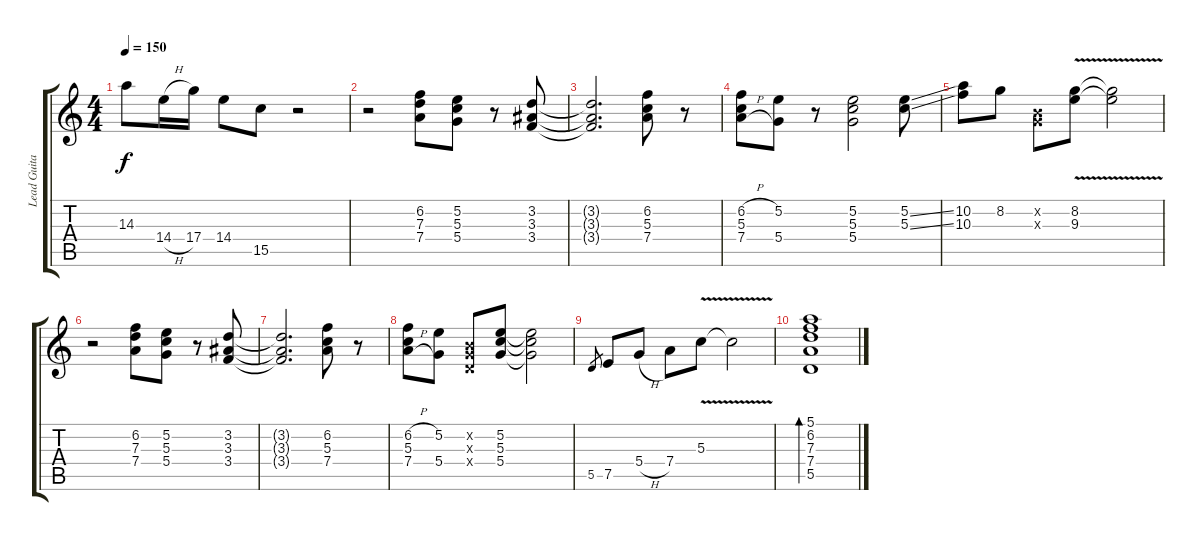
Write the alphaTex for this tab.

\track ("Lead Guitar" "Lead Guita") {instrument electricguitarjazz}
\staff {score tabs}
\tuning (E4 B3 G3 D3 A2 E2) {hide}
\ts (4 4)
\tempo 150
\clef g2
\ks c
14.3.8{dy f} 14.4{h}.16 17.4.16 14.4.8 15.5.8 r.2 |
r.2 (6.2 7.3 7.4).8 (5.2 5.3 5.4).8 r.8 (3.2 3.3 3.4).8 |
(3.2{t} 3.3{t} 3.4{t}).2{d} (6.2 5.3 7.4).8 r.8 |
(6.2{h} 5.3 7.4{h}).8 (5.2 5.4).8 r.8 (5.2 5.3 5.4).2 (5.2{ss} 5.3{ss}).8 |
(10.2 10.3).8 8.2.8 (0.2{x} 0.3{x}).8 (8.2{v} 9.3{v}).8 (8.2{t} 9.3{t}).2 |
r.2 (6.2 7.3 7.4).8 (5.2 5.3 5.4).8 r.8 (3.2 3.3 3.4).8 |
(3.2{t} 3.3{t} 3.4{t}).2{d} (6.2 5.3 7.4).8 r.8 |
(6.2{h} 5.3 7.4{h}).8 (5.2 5.4).8 (0.2{x} 0.3{x} 0.4{x}).8 (5.2 5.3 5.4).8 (5.2{t} 5.3{t} 5.4{t}).2 |
5.5.8{gr} 7.5.8 5.4{h}.8 7.4.8 5.3{v}.8 5.3{v t}.2 |
(5.1 6.2 7.3 7.4 5.5).1{bd 60}
